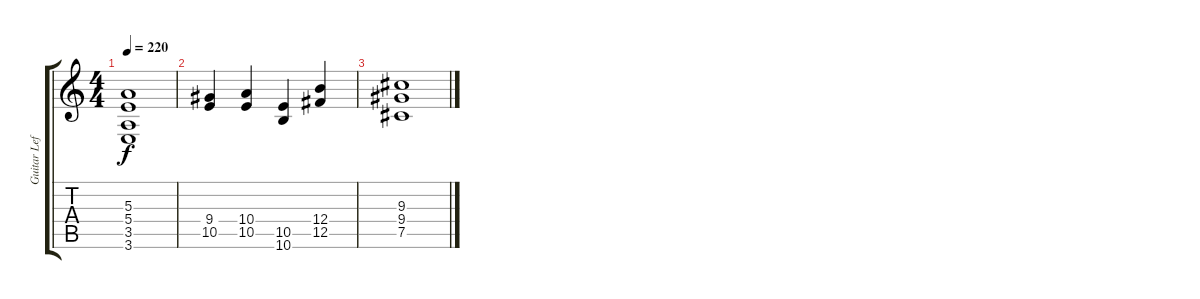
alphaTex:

\track ("Guitar Left" "Guitar Lef") {instrument distortionguitar}
\staff {score tabs}
\tuning (Db4 Ab3 E3 B2 Gb2 Db2) {hide}
\ts (4 4)
\tempo 220
\clef g2
\ks c
(5.3{t} 5.4{t} 3.5{t} 3.6{t}).1{dy f} |
(9.4 10.5).4 (10.4 10.5).4 (10.5 10.6).4 (12.4 12.5).4 |
(9.3 9.4 7.5).1
